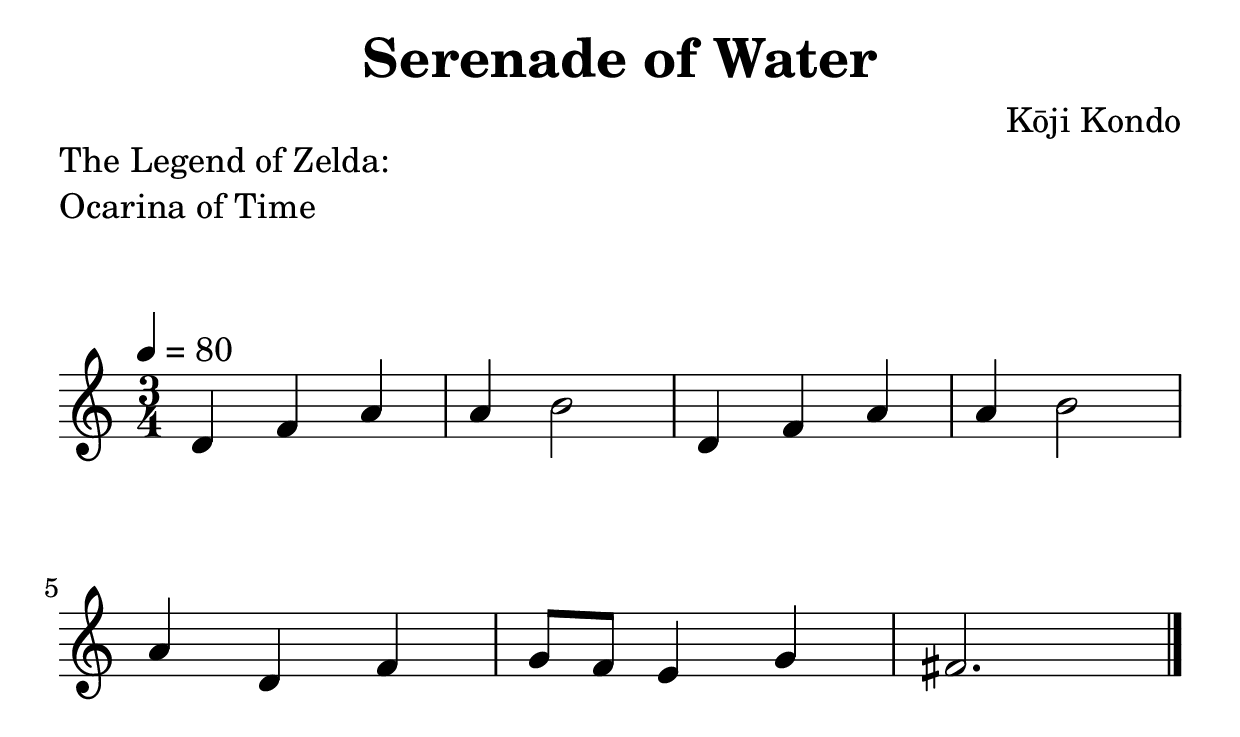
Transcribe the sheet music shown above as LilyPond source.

\version "2.20.0"

\include "header.ily"

\version "2.20.0"

title = "Serenade of Water"

song = \relative c'' {
  \tempo 4 = 80
  \time 3/4

  d4 f a | % 1
  a b2 | % 2
  d,4 f a | % 3
  a b2 | % 4
  \break
  a4 d, f | % 5
  g8 f e4 g | % 6
  fis2. \bar "|." % 7
}


\header {
  title = \title
  piece = \markup \left-column { "The Legend of Zelda:" "Ocarina of Time" }
}

\include "articulate.ly"

staff = \new Staff \with { midiInstrument = "ocarina" } {
  \clef "treble^8"
  \song
}

\score {
  \staff

  \layout {
    \context {
      \Score
      \omit ClefModifier
    }
  }
}

\score {
  \unfoldRepeats \articulate \staff

  \midi {}
}

